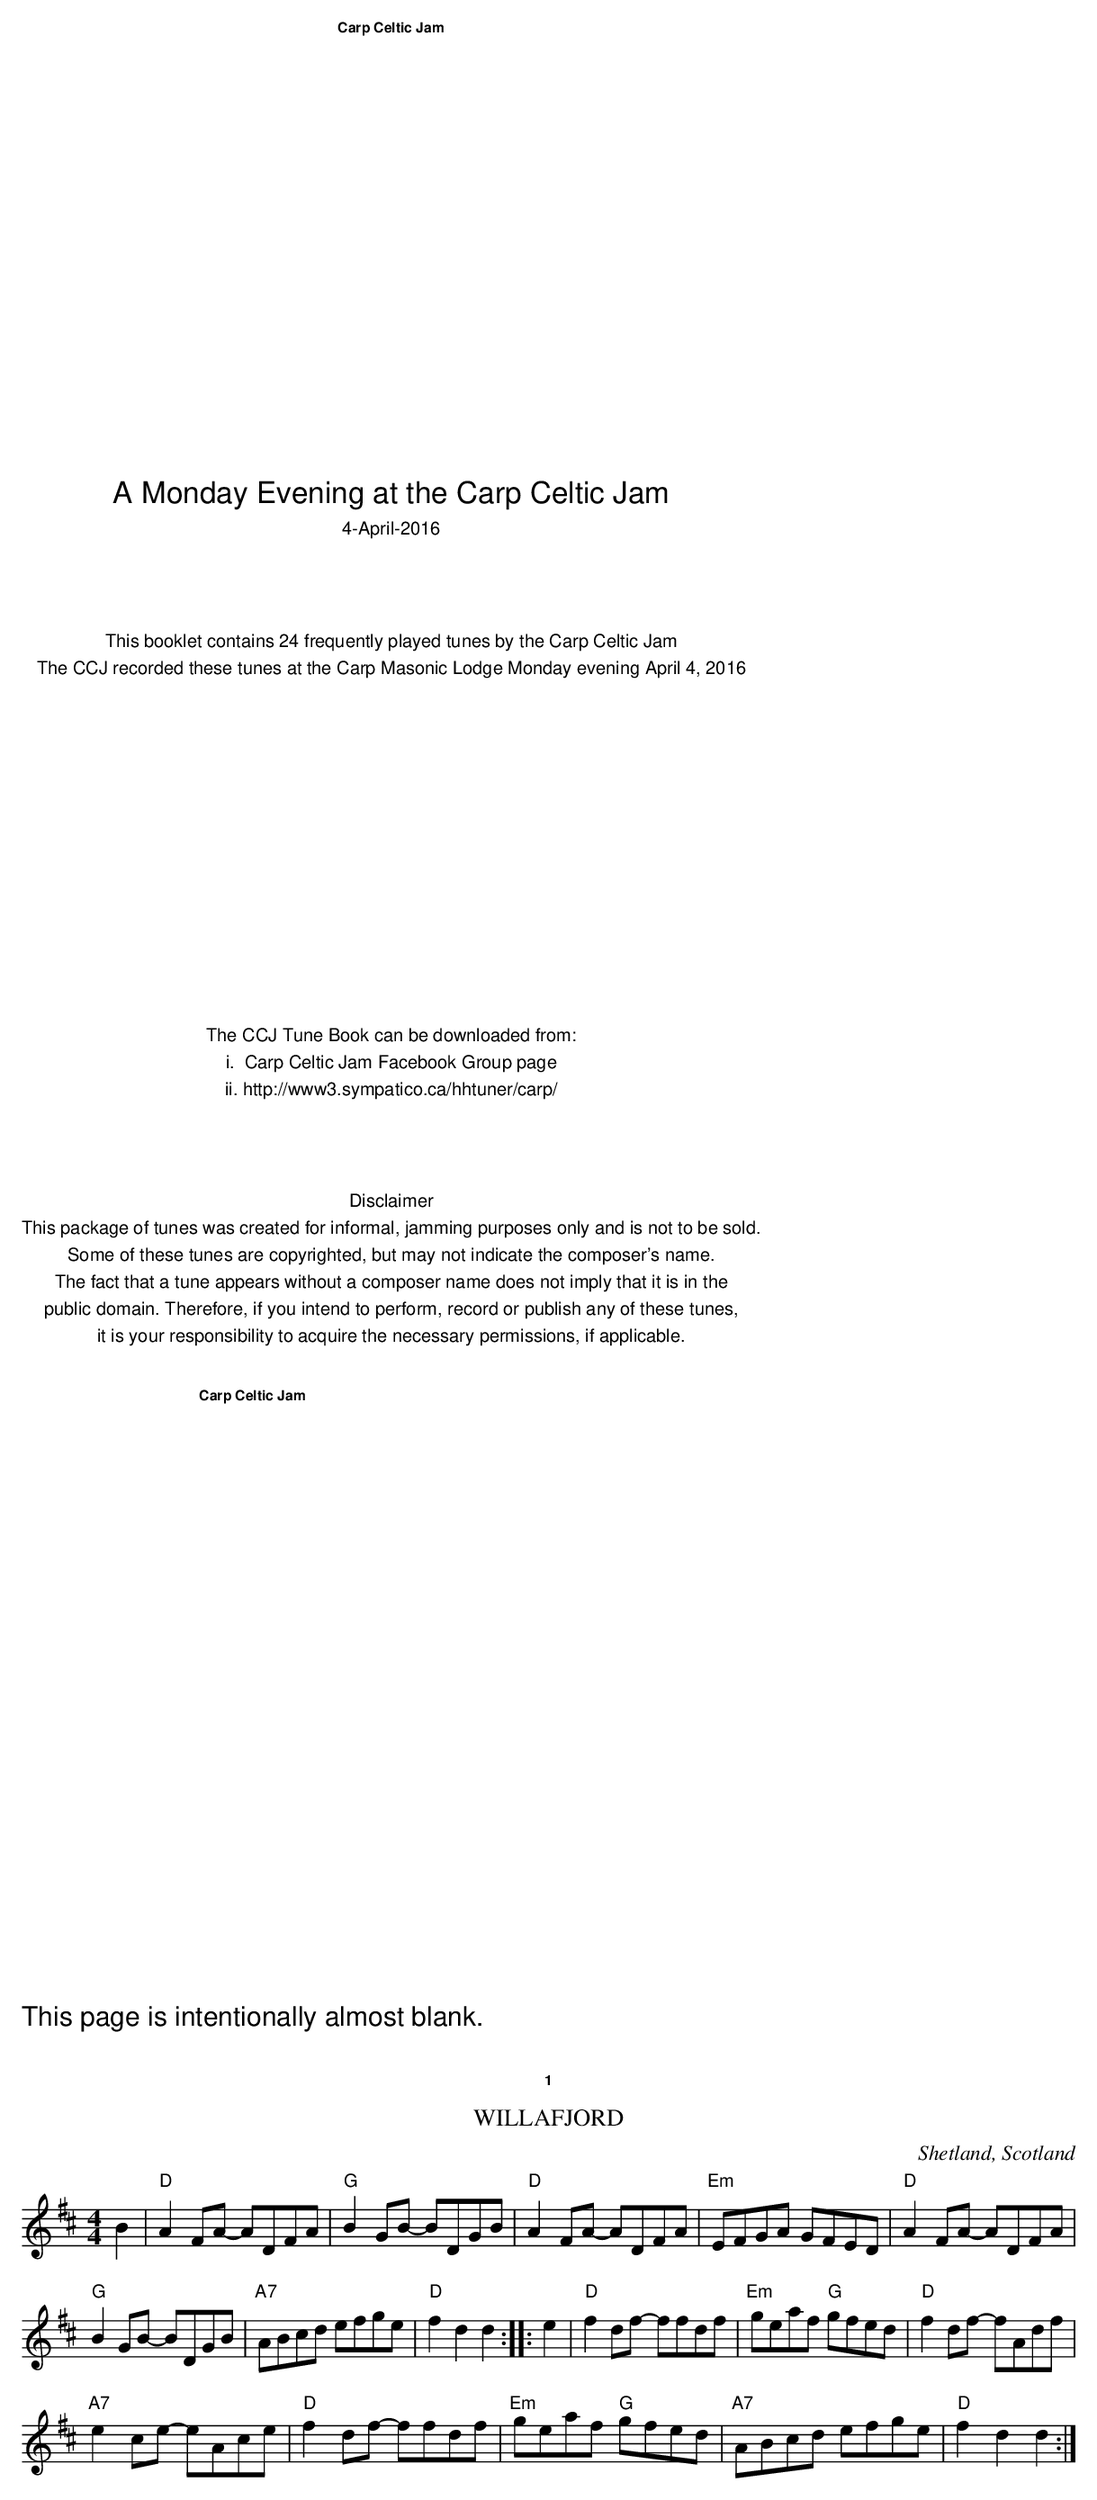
X:1
T:Willafjord
C:Shetland, Scotland
M:4/4
L:1/8
K:D major
B2 | "D"A2 FA- ADFA | "G"B2 GB- BDGB | "D"A2 FA- ADFA | "Em"EFGA GFED | \
"D"A2 FA- ADFA |
 "G"B2 GB- BDGB | "A7"ABcd efge | "D"f2 d2 d2 :|\
|: e2 | "D"f2 df- ffdf | "Em"geaf "G"gfed | "D"f2 df- fAdf |
 "A7"e2 ce- eAce | "D"f2 df- ffdf | "Em"geaf "G"gfed | "A7"ABcd efge | "D"f2 d2 d2 :|
